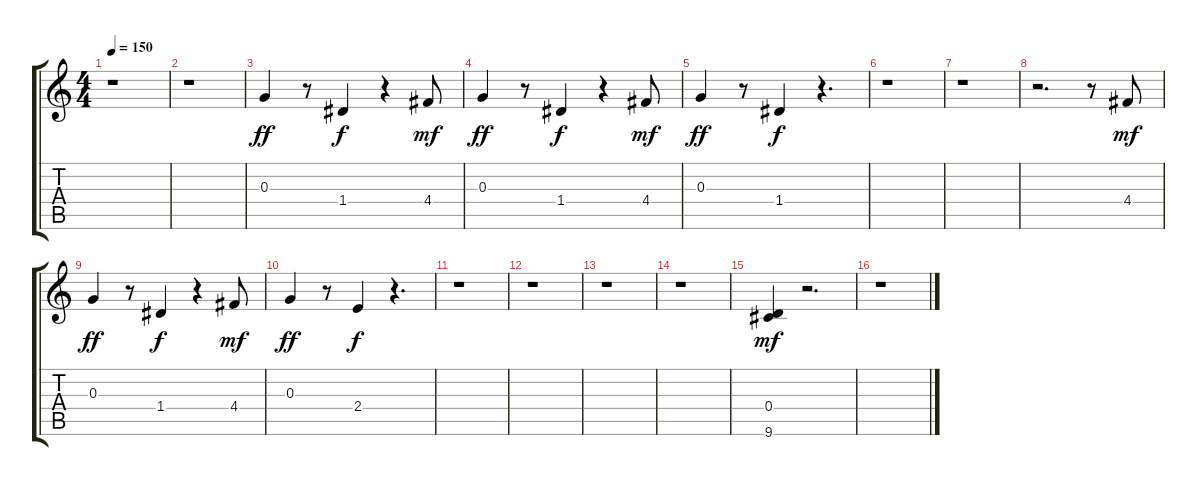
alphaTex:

\track "" {instrument electricguitarclean}
\staff {score tabs}
\tuning (E4 B3 G3 D3 A2 E2) {hide}
\ts (4 4)
\tempo 150
\clef g2
\ks c
r.1{dy f} |
r.1 |
0.3.4{dy ff} r.8 1.4.4{dy f} r.4 4.4.8{dy mf} |
0.3.4{dy ff} r.8 1.4.4{dy f} r.4 4.4.8{dy mf} |
0.3.4{dy ff} r.8 1.4.4{dy f} r.4{d} |
r.1 |
r.1 |
r.2{d} r.8 4.4.8{dy mf} |
0.3.4{dy ff} r.8 1.4.4{dy f} r.4 4.4.8{dy mf} |
0.3.4{dy ff} r.8 2.4.4{dy f} r.4{d} |
r.1 |
r.1 |
r.1 |
r.1 |
(0.4 9.6).4{dy mf} r.2{d} |
r.1
